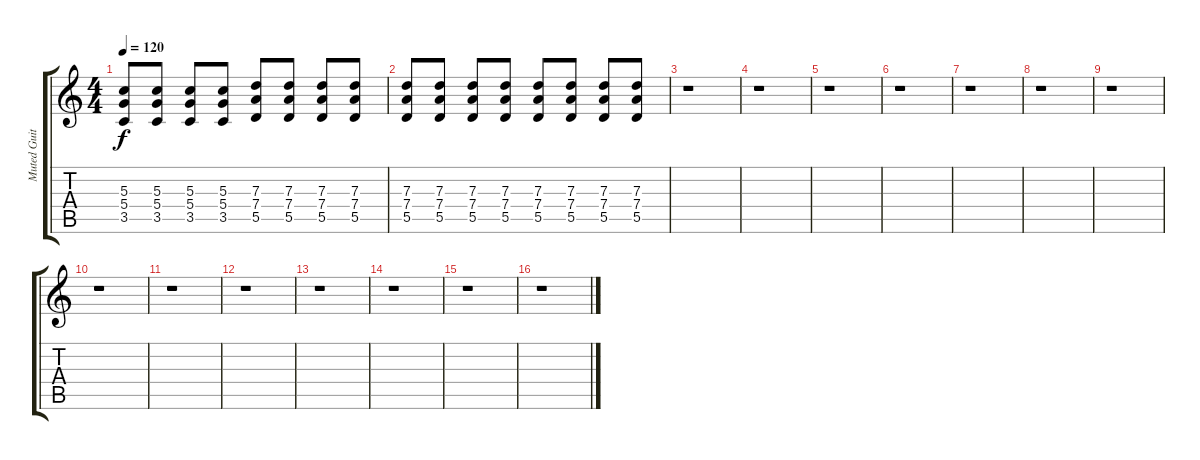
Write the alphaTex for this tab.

\track ("Muted Guitar" "Muted Guit") {instrument electricguitarmuted}
\staff {score tabs}
\tuning (E4 B3 G3 D3 A2 E2) {hide}
\ts (4 4)
\tempo 120
\clef g2
\ks c
(5.3 5.4 3.5).8{dy f} (5.3 5.4 3.5).8 (5.3 5.4 3.5).8 (5.3 5.4 3.5).8 (7.3 7.4 5.5).8 (7.3 7.4 5.5).8 (7.3 7.4 5.5).8 (7.3 7.4 5.5).8 |
(7.3 7.4 5.5).8 (7.3 7.4 5.5).8 (7.3 7.4 5.5).8 (7.3 7.4 5.5).8 (7.3 7.4 5.5).8 (7.3 7.4 5.5).8 (7.3 7.4 5.5).8 (7.3 7.4 5.5).8 |
r.1 |
r.1 |
r.1 |
r.1 |
r.1 |
r.1 |
r.1 |
r.1 |
r.1 |
r.1 |
r.1 |
r.1 |
r.1 |
r.1
